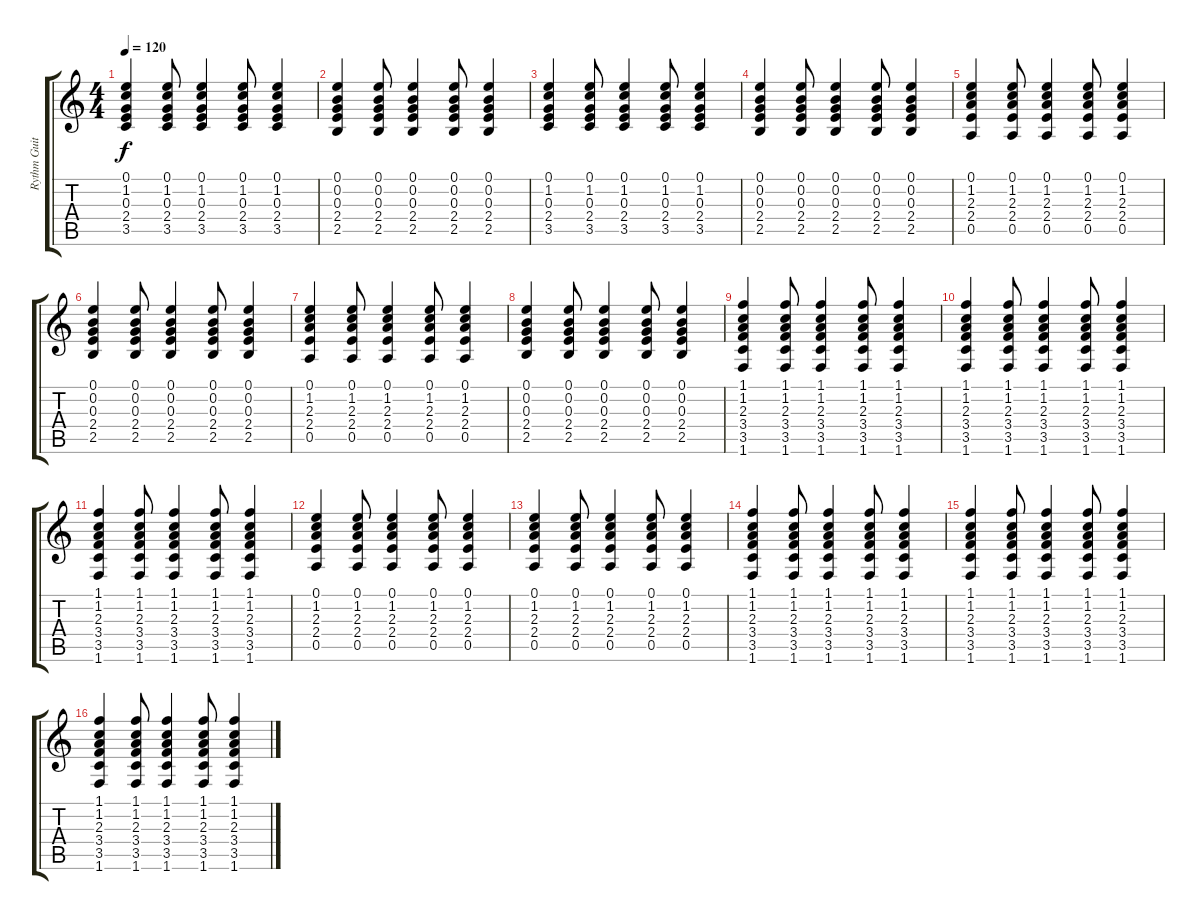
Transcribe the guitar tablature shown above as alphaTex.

\track ("Rythm Guitar" "Rythm Guit") {instrument overdrivenguitar}
\staff {score tabs}
\tuning (E4 B3 G3 D3 A2 E2) {hide}
\ts (4 4)
\tempo 120
\clef g2
\ks c
(0.1 1.2 0.3 2.4 3.5).4{dy f} (0.1 1.2 0.3 2.4 3.5).8 (0.1 1.2 0.3 2.4 3.5).4 (0.1 1.2 0.3 2.4 3.5).8 (0.1 1.2 0.3 2.4 3.5).4 |
(0.1 0.2 0.3 2.4 2.5).4 (0.1 0.2 0.3 2.4 2.5).8 (0.1 0.2 0.3 2.4 2.5).4 (0.1 0.2 0.3 2.4 2.5).8 (0.1 0.2 0.3 2.4 2.5).4 |
(0.1 1.2 0.3 2.4 3.5).4 (0.1 1.2 0.3 2.4 3.5).8 (0.1 1.2 0.3 2.4 3.5).4 (0.1 1.2 0.3 2.4 3.5).8 (0.1 1.2 0.3 2.4 3.5).4 |
(0.1 0.2 0.3 2.4 2.5).4 (0.1 0.2 0.3 2.4 2.5).8 (0.1 0.2 0.3 2.4 2.5).4 (0.1 0.2 0.3 2.4 2.5).8 (0.1 0.2 0.3 2.4 2.5).4 |
(0.1 1.2 2.3 2.4 0.5).4 (0.1 1.2 2.3 2.4 0.5).8 (0.1 1.2 2.3 2.4 0.5).4 (0.1 1.2 2.3 2.4 0.5).8 (0.1 1.2 2.3 2.4 0.5).4 |
(0.1 0.2 0.3 2.4 2.5).4 (0.1 0.2 0.3 2.4 2.5).8 (0.1 0.2 0.3 2.4 2.5).4 (0.1 0.2 0.3 2.4 2.5).8 (0.1 0.2 0.3 2.4 2.5).4 |
(0.1 1.2 2.3 2.4 0.5).4 (0.1 1.2 2.3 2.4 0.5).8 (0.1 1.2 2.3 2.4 0.5).4 (0.1 1.2 2.3 2.4 0.5).8 (0.1 1.2 2.3 2.4 0.5).4 |
(0.1 0.2 0.3 2.4 2.5).4 (0.1 0.2 0.3 2.4 2.5).8 (0.1 0.2 0.3 2.4 2.5).4 (0.1 0.2 0.3 2.4 2.5).8 (0.1 0.2 0.3 2.4 2.5).4 |
(1.1 1.2 2.3 3.4 3.5 1.6).4 (1.1 1.2 2.3 3.4 3.5 1.6).8 (1.1 1.2 2.3 3.4 3.5 1.6).4 (1.1 1.2 2.3 3.4 3.5 1.6).8 (1.1 1.2 2.3 3.4 3.5 1.6).4 |
(1.1 1.2 2.3 3.4 3.5 1.6).4 (1.1 1.2 2.3 3.4 3.5 1.6).8 (1.1 1.2 2.3 3.4 3.5 1.6).4 (1.1 1.2 2.3 3.4 3.5 1.6).8 (1.1 1.2 2.3 3.4 3.5 1.6).4 |
(1.1 1.2 2.3 3.4 3.5 1.6).4 (1.1 1.2 2.3 3.4 3.5 1.6).8 (1.1 1.2 2.3 3.4 3.5 1.6).4 (1.1 1.2 2.3 3.4 3.5 1.6).8 (1.1 1.2 2.3 3.4 3.5 1.6).4 |
(0.1 1.2 2.3 2.4 0.5).4 (0.1 1.2 2.3 2.4 0.5).8 (0.1 1.2 2.3 2.4 0.5).4 (0.1 1.2 2.3 2.4 0.5).8 (0.1 1.2 2.3 2.4 0.5).4 |
(0.1 1.2 2.3 2.4 0.5).4 (0.1 1.2 2.3 2.4 0.5).8 (0.1 1.2 2.3 2.4 0.5).4 (0.1 1.2 2.3 2.4 0.5).8 (0.1 1.2 2.3 2.4 0.5).4 |
(1.1 1.2 2.3 3.4 3.5 1.6).4 (1.1 1.2 2.3 3.4 3.5 1.6).8 (1.1 1.2 2.3 3.4 3.5 1.6).4 (1.1 1.2 2.3 3.4 3.5 1.6).8 (1.1 1.2 2.3 3.4 3.5 1.6).4 |
(1.1 1.2 2.3 3.4 3.5 1.6).4 (1.1 1.2 2.3 3.4 3.5 1.6).8 (1.1 1.2 2.3 3.4 3.5 1.6).4 (1.1 1.2 2.3 3.4 3.5 1.6).8 (1.1 1.2 2.3 3.4 3.5 1.6).4 |
(1.1 1.2 2.3 3.4 3.5 1.6).4 (1.1 1.2 2.3 3.4 3.5 1.6).8 (1.1 1.2 2.3 3.4 3.5 1.6).4 (1.1 1.2 2.3 3.4 3.5 1.6).8 (1.1 1.2 2.3 3.4 3.5 1.6).4
